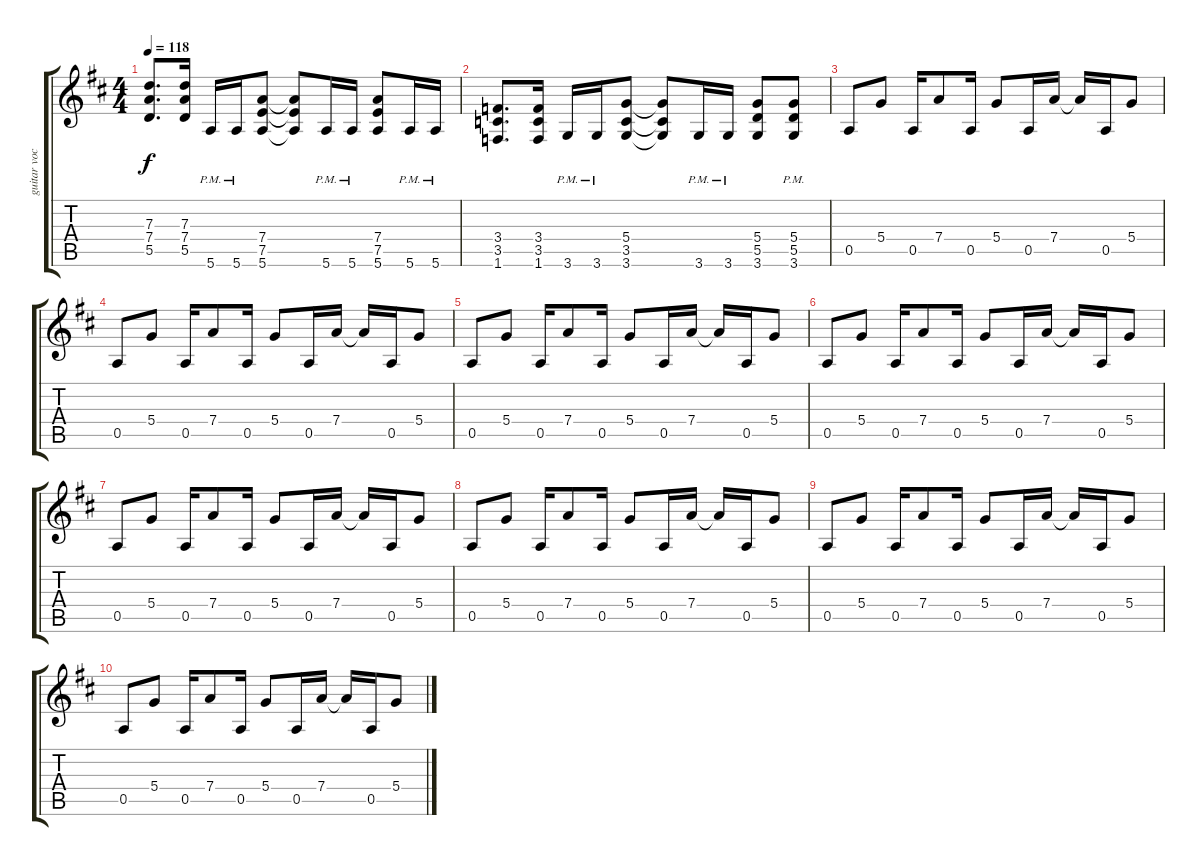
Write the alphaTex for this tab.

\track ("guitar vocal" "guitar voc") {instrument distortionguitar}
\staff {score tabs}
\tuning (E4 B3 G3 D3 A2 E2) {hide}
\ts (4 4)
\tempo 118
\clef g2
\ks d
(7.3 7.4 5.5).8{d dy f} (7.3 7.4 5.5).16 5.6{pm}.16 5.6{pm}.16 (7.4 7.5 5.6).8 (7.4{t} 7.5{t} 5.6{t}).8 5.6{pm}.16 5.6{pm}.16 (7.4 7.5 5.6).8 5.6{pm}.16 5.6{pm}.16 |
(3.4 3.5 1.6).8{d} (3.4 3.5 1.6).16 3.6{pm}.16 3.6{pm}.16 (5.4 3.5 3.6).8 (5.4{t} 3.5{t} 3.6{t}).8 3.6{pm}.16 3.6{pm}.16 (5.4 5.5 3.6).8 (5.4 5.5 3.6{pm}).8 |
0.5.8 5.4.8 0.5.16 7.4.8 0.5.16 5.4.8 0.5.16 7.4.16 7.4{t}.16 0.5.16 5.4.8 |
0.5.8 5.4.8 0.5.16 7.4.8 0.5.16 5.4.8 0.5.16 7.4.16 7.4{t}.16 0.5.16 5.4.8 |
0.5.8 5.4.8 0.5.16 7.4.8 0.5.16 5.4.8 0.5.16 7.4.16 7.4{t}.16 0.5.16 5.4.8 |
0.5.8 5.4.8 0.5.16 7.4.8 0.5.16 5.4.8 0.5.16 7.4.16 7.4{t}.16 0.5.16 5.4.8 |
0.5.8 5.4.8 0.5.16 7.4.8 0.5.16 5.4.8 0.5.16 7.4.16 7.4{t}.16 0.5.16 5.4.8 |
0.5.8 5.4.8 0.5.16 7.4.8 0.5.16 5.4.8 0.5.16 7.4.16 7.4{t}.16 0.5.16 5.4.8 |
0.5.8 5.4.8 0.5.16 7.4.8 0.5.16 5.4.8 0.5.16 7.4.16 7.4{t}.16 0.5.16 5.4.8 |
0.5.8 5.4.8 0.5.16 7.4.8 0.5.16 5.4.8 0.5.16 7.4.16 7.4{t}.16 0.5.16 5.4.8
